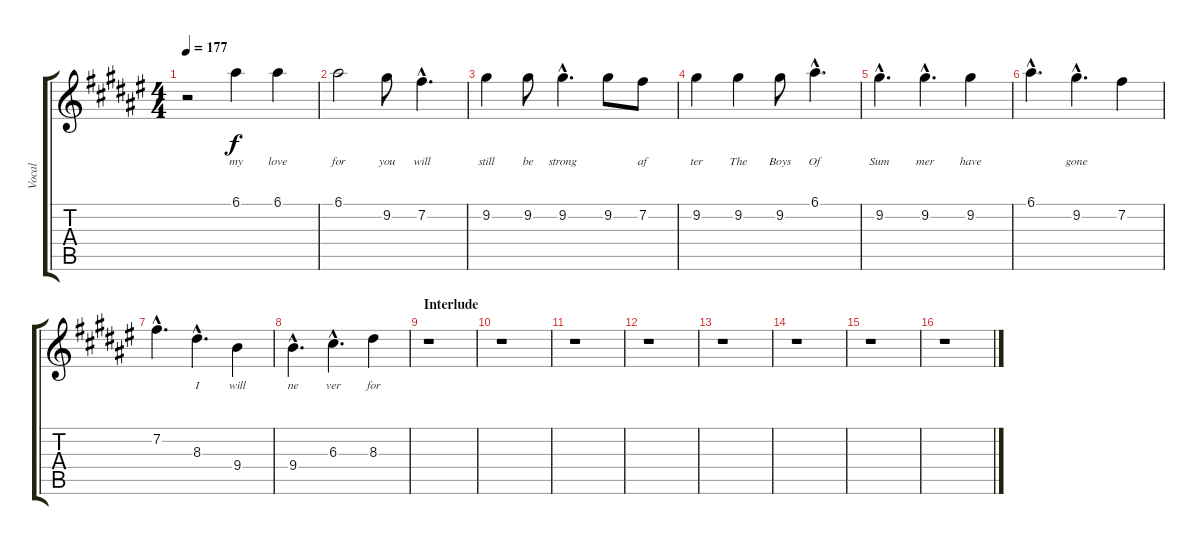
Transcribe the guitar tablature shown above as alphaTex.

\track ("Vocal" "Vocal") {instrument electricguitarjazz}
\staff {score tabs}
\tuning (E4 B3 G3 D3 A2 E2) {hide}
\ts (4 4)
\tempo 177
\clef g2
\ks d#minor
r.2{dy f} 6.1.4{lyrics (0 "my") lyrics (1 "") lyrics (2 "") lyrics (3 "") lyrics (4 "")} 6.1.4{lyrics (0 "love") lyrics (1 "") lyrics (2 "") lyrics (3 "") lyrics (4 "")} |
6.1.2{lyrics (0 "for") lyrics (1 "") lyrics (2 "") lyrics (3 "") lyrics (4 "")} 9.2.8{lyrics (0 "you") lyrics (1 "") lyrics (2 "") lyrics (3 "") lyrics (4 "")} 7.2{hac}.4{d lyrics (0 "will") lyrics (1 "") lyrics (2 "") lyrics (3 "") lyrics (4 "")} |
9.2.4{lyrics (0 "still") lyrics (1 "") lyrics (2 "") lyrics (3 "") lyrics (4 "")} 9.2.8{lyrics (0 "be") lyrics (1 "") lyrics (2 "") lyrics (3 "") lyrics (4 "")} 9.2{hac}.4{d lyrics (0 "strong") lyrics (1 "") lyrics (2 "") lyrics (3 "") lyrics (4 "")} 9.2.8{lyrics (0 "") lyrics (1 "") lyrics (2 "") lyrics (3 "") lyrics (4 "")} 7.2.8{lyrics (0 "af") lyrics (1 "") lyrics (2 "") lyrics (3 "") lyrics (4 "")} |
9.2.4{lyrics (0 "ter") lyrics (1 "") lyrics (2 "") lyrics (3 "") lyrics (4 "")} 9.2.4{lyrics (0 "The") lyrics (1 "") lyrics (2 "") lyrics (3 "") lyrics (4 "")} 9.2.8{lyrics (0 "Boys") lyrics (1 "") lyrics (2 "") lyrics (3 "") lyrics (4 "")} 6.1{hac}.4{d lyrics (0 "Of") lyrics (1 "") lyrics (2 "") lyrics (3 "") lyrics (4 "")} |
9.2{hac}.4{d lyrics (0 "Sum") lyrics (1 "") lyrics (2 "") lyrics (3 "") lyrics (4 "")} 9.2{hac}.4{d lyrics (0 "mer") lyrics (1 "") lyrics (2 "") lyrics (3 "") lyrics (4 "")} 9.2.4{lyrics (0 "have") lyrics (1 "") lyrics (2 "") lyrics (3 "") lyrics (4 "")} |
6.1{hac}.4{d lyrics (0 "") lyrics (1 "") lyrics (2 "") lyrics (3 "") lyrics (4 "")} 9.2{hac}.4{d lyrics (0 "gone") lyrics (1 "") lyrics (2 "") lyrics (3 "") lyrics (4 "")} 7.2.4{lyrics (0 "") lyrics (1 "") lyrics (2 "") lyrics (3 "") lyrics (4 "")} |
7.2{hac}.4{d lyrics (0 "") lyrics (1 "") lyrics (2 "") lyrics (3 "") lyrics (4 "")} 8.3{hac}.4{d lyrics (0 "I") lyrics (1 "") lyrics (2 "") lyrics (3 "") lyrics (4 "")} 9.4.4{lyrics (0 "will") lyrics (1 "") lyrics (2 "") lyrics (3 "") lyrics (4 "")} |
9.4{hac}.4{d lyrics (0 "ne") lyrics (1 "") lyrics (2 "") lyrics (3 "") lyrics (4 "")} 6.3{hac}.4{d lyrics (0 "ver") lyrics (1 "") lyrics (2 "") lyrics (3 "") lyrics (4 "")} 8.3.4{lyrics (0 "for") lyrics (1 "") lyrics (2 "") lyrics (3 "") lyrics (4 "")} |
\section ("" "Interlude")
r.1 |
r.1 |
r.1 |
r.1 |
r.1 |
r.1 |
r.1 |
r.1
